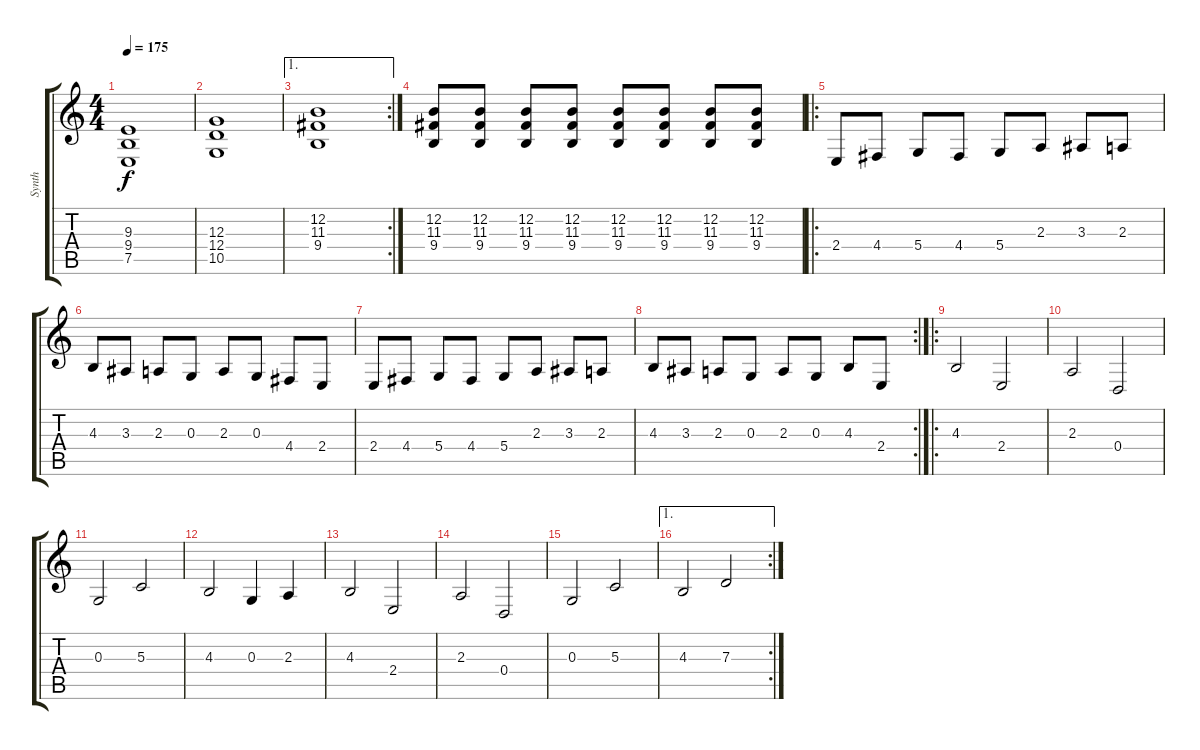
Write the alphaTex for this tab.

\track ("Synth" "Synth") {instrument lead2sawtooth}
\staff {score tabs}
\tuning (E4 B3 G3 D3 A2 E2) {hide}
\ts (4 4)
\tempo 175
\clef g2
\ks c
(9.3{t} 9.4{t} 7.5{t}).1{dy f} |
(12.3 12.4 10.5).1 |
\ae 1
\rc 2
(12.2 11.3 9.4).1 |
(12.2 11.3 9.4).8 (12.2 11.3 9.4).8 (12.2 11.3 9.4).8 (12.2 11.3 9.4).8 (12.2 11.3 9.4).8 (12.2 11.3 9.4).8 (12.2 11.3 9.4).8 (12.2 11.3 9.4).8 |
\ro
2.4.8 4.4.8 5.4.8 4.4.8 5.4.8 2.3.8 3.3.8 2.3.8 |
4.3.8 3.3.8 2.3.8 0.3.8 2.3.8 0.3.8 4.4.8 2.4.8 |
2.4.8 4.4.8 5.4.8 4.4.8 5.4.8 2.3.8 3.3.8 2.3.8 |
\rc 2
4.3.8 3.3.8 2.3.8 0.3.8 2.3.8 0.3.8 4.3.8 2.4.8 |
\ro
4.3.2 2.4.2 |
2.3.2 0.4.2 |
0.3.2 5.3.2 |
4.3.2 0.3.4 2.3.4 |
4.3.2 2.4.2 |
2.3.2 0.4.2 |
0.3.2 5.3.2 |
\ae 1
\rc 2
4.3.2 7.3.2
